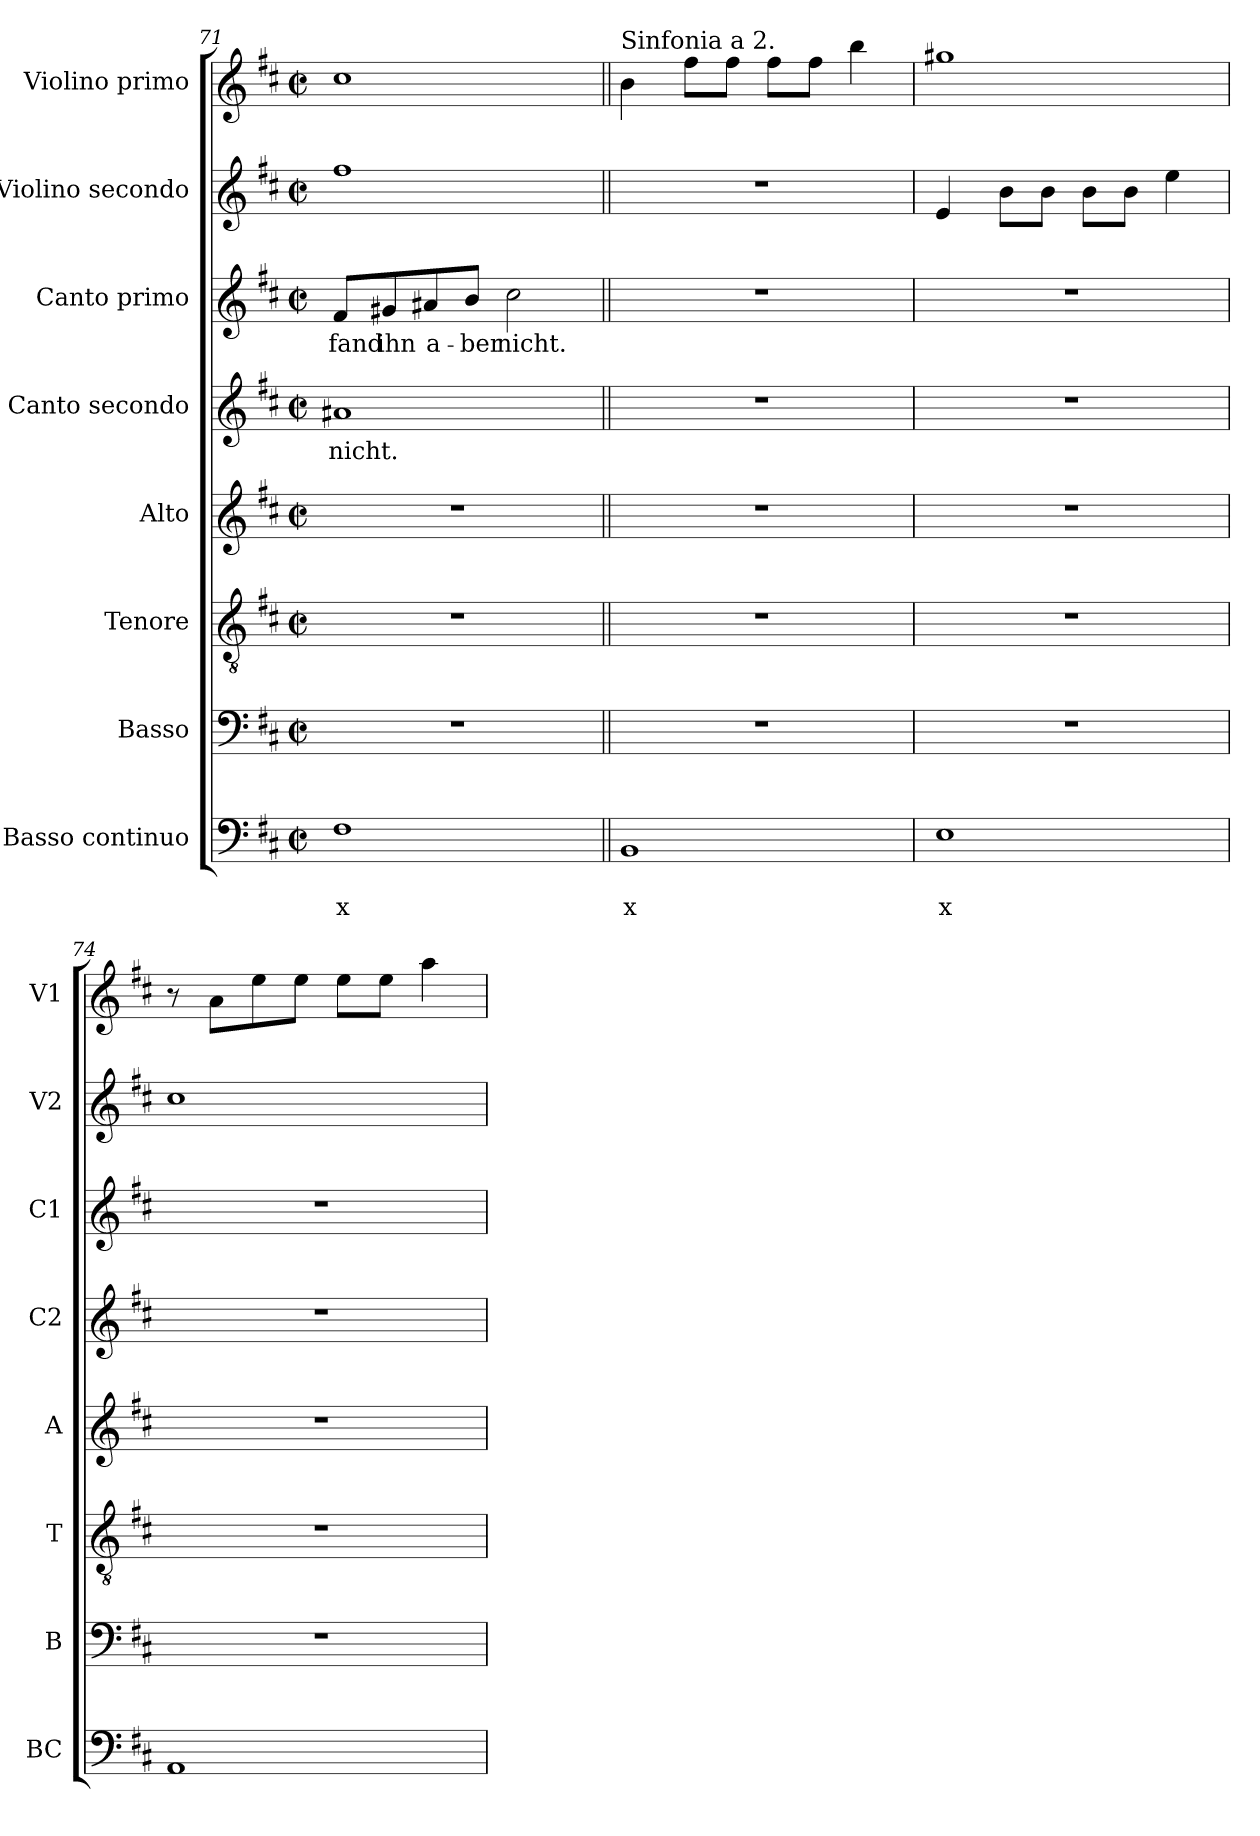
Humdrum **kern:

**kern	**text	**text	**kern	**kern	**kern	**kern	**text	**kern	**text	**kern	**kern
*part8	*part8	*part8	*part7	*part6	*part5	*part4	*part4	*part3	*part3	*part2	*part1
*staff8	*staff8	*staff8	*staff7	*staff6	*staff5	*staff4	*staff4	*staff3	*staff3	*staff2	*staff1
*I"Basso continuo	*	*	*I"Basso	*I"Tenore	*I"Alto	*I"Canto secondo	*	*I"Canto primo	*	*I"Violino secondo	*I"Violino primo
*I'BC	*	*	*I'B	*I'T	*I'A	*I'C2	*	*I'C1	*	*I'V2	*I'V1
*clefF4	*	*	*clefF4	*clefGv2	*clefG2	*clefG2	*	*clefG2	*	*clefG2	*clefG2
*k[f#c#]	*	*	*k[f#c#]	*k[f#c#]	*k[f#c#]	*k[f#c#]	*	*k[f#c#]	*	*k[f#c#]	*k[f#c#]
*D:	*	*	*D:	*D:	*D:	*D:	*	*D:	*	*D:	*D:
*M2/2	*	*	*M2/2	*M2/2	*M2/2	*M2/2	*	*M2/2	*	*M2/2	*M2/2
*met(c|)	*	*	*met(c|)	*met(c|)	*met(c|)	*met(c|)	*	*met(c|)	*	*met(c|)	*met(c|)
=71	=71	=71	=71	=71	=71	=71	=71	=71	=71	=71	=71
!	!	!LO:LY:b	!	!	!	!	!LO:LY:b	!	!LO:LY:b	!	!
1F#	.	x	1r	1r	1r	1a#X	nicht.	8f#/L	fand	1ff#	1cc#
!	!	!	!	!	!	!	!	!	!LO:LY:b	!	!
.	.	.	.	.	.	.	.	8g#X/	ihn	.	.
!	!	!	!	!	!	!	!	!	!LO:LY:b	!	!
.	.	.	.	.	.	.	.	8a#X/	a-	.	.
!	!	!	!	!	!	!	!	!	!LO:LY:b	!	!
.	.	.	.	.	.	.	.	8b/J	-ber	.	.
!	!	!	!	!	!	!	!	!	!LO:LY:b	!	!
.	.	.	.	.	.	.	.	2cc#\	nicht.	.	.
!!LO:PB:g=z
=72||	=72||	=72||	=72||	=72||	=72||	=72||	=72||	=72||	=72||	=72||	=72||
!	!	!	!	!	!	!	!	!	!	!	!LO:TX:a:t=Sinfonia a 2.
!	!	!LO:LY:b	!	!	!	!	!	!	!	!	!
1BB	.	x	1r	1r	1r	1r	.	1r	.	1r	4b\
.	.	.	.	.	.	.	.	.	.	.	8ff#\L
.	.	.	.	.	.	.	.	.	.	.	8ff#\J
.	.	.	.	.	.	.	.	.	.	.	8ff#\L
.	.	.	.	.	.	.	.	.	.	.	8ff#\J
.	.	.	.	.	.	.	.	.	.	.	4bb\
=73	=73	=73	=73	=73	=73	=73	=73	=73	=73	=73	=73
!	!	!LO:LY:b	!	!	!	!	!	!	!	!	!
1E	.	x	1r	1r	1r	1r	.	1r	.	4e/	1gg#X
.	.	.	.	.	.	.	.	.	.	8b\L	.
.	.	.	.	.	.	.	.	.	.	8b\J	.
.	.	.	.	.	.	.	.	.	.	8b\L	.
.	.	.	.	.	.	.	.	.	.	8b\J	.
.	.	.	.	.	.	.	.	.	.	4ee\	.
=74	=74	=74	=74	=74	=74	=74	=74	=74	=74	=74	=74
1AA	.	.	1r	1r	1r	1r	.	1r	.	1cc#	8r
.	.	.	.	.	.	.	.	.	.	.	8a\L
.	.	.	.	.	.	.	.	.	.	.	8ee\
.	.	.	.	.	.	.	.	.	.	.	8ee\J
.	.	.	.	.	.	.	.	.	.	.	8ee\L
.	.	.	.	.	.	.	.	.	.	.	8ee\J
.	.	.	.	.	.	.	.	.	.	.	4aa\
=	=	=	=	=	=	=	=	=	=	=	=
*-	*-	*-	*-	*-	*-	*-	*-	*-	*-	*-	*-
